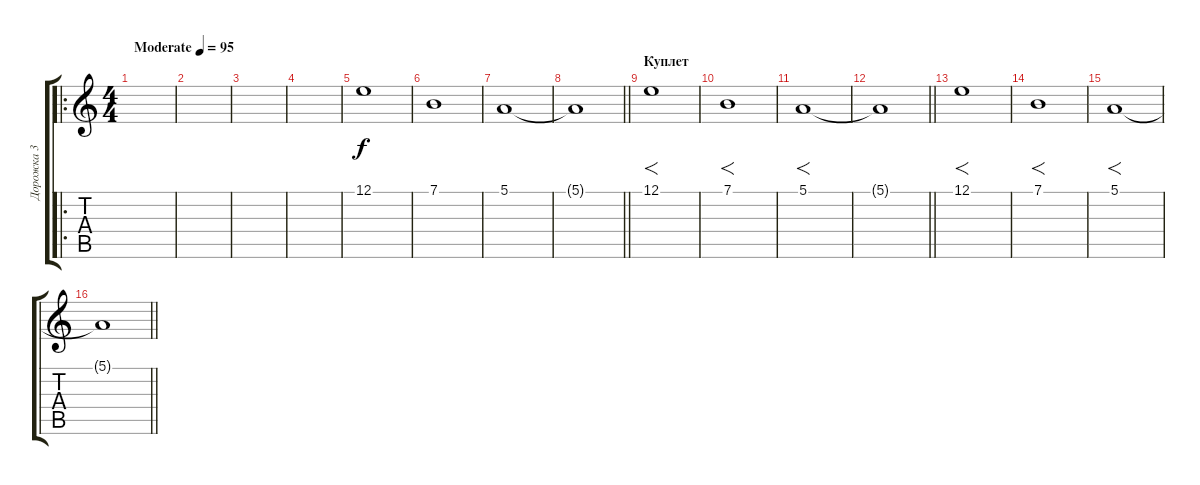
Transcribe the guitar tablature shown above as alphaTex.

\track ("Дорожка 3" "Дорожка 3") {instrument fx6goblins}
\staff {score tabs}
\tuning (E4 B3 G3 D3 A2 E2) {hide}
\ro
\ts (4 4)
\tempo (95 "Moderate")
\clef g2
\ks c
|
|
|
|
12.1.1 |
7.1.1 |
5.1.1 |
\barLineRight lightlight
5.1{t}.1 |
\section ("" "Куплет")
12.1.1{f instrument fx4atmosphere} |
7.1.1{f} |
5.1.1{f} |
\barLineRight lightlight
5.1{t}.1 |
12.1.1{f} |
7.1.1{f} |
5.1.1{f} |
\barLineRight lightlight
5.1{t}.1
